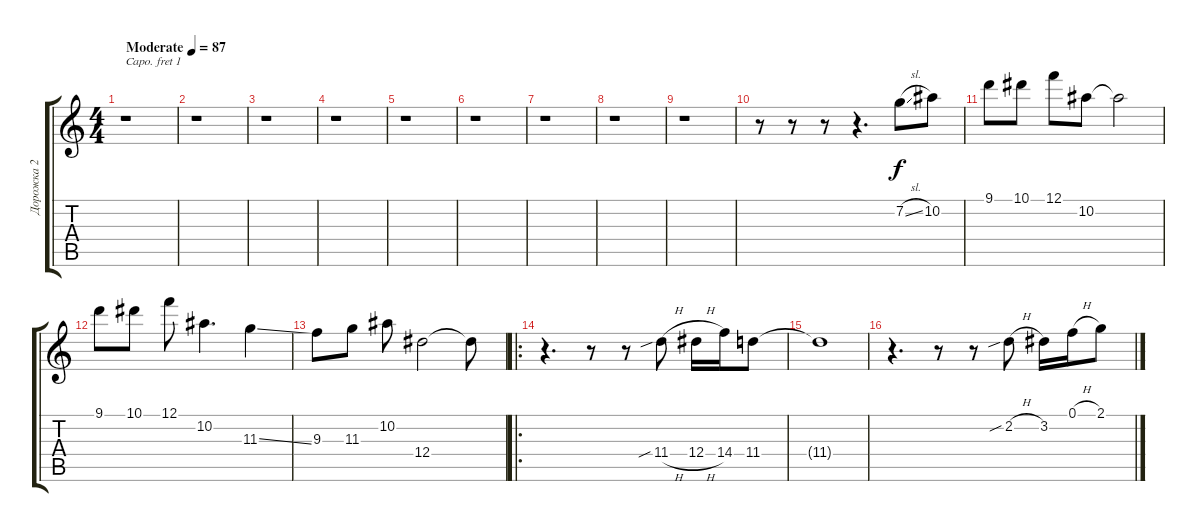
\track ("Дорожка 2" "Дорожка 2") {instrument acousticguitarsteel}
\staff {score tabs}
\capo 1
\tuning (E4 B3 G3 D3 A2 E2) {hide}
\ts (4 4)
\tempo (87 "Moderate")
\clef g2
\ks c
r.1{dy f instrument acousticguitarsteel} |
r.1 |
r.1 |
r.1 |
r.1 |
r.1 |
r.1 |
r.1 |
r.1 |
r.8 r.8 r.8 r.4{d} 7.2{sl}.8 10.2.8 |
9.1.8 10.1.8 12.1.8 10.2.8 10.2{t}.2 |
9.1.8 10.1.8 12.1.8 10.2.4{d} 11.3{ss}.4 |
9.3.8 11.3.8 10.2.8 12.4.2 12.4{t}.8 |
\ro
r.4{d} r.8 r.8 11.4{sib h}.8 12.4{h}.16 14.4.16 11.4.8 |
11.4{t}.1 |
r.4{d} r.8 r.8 2.2{sib h}.8 3.2.16 0.1{h}.16 2.1.8
